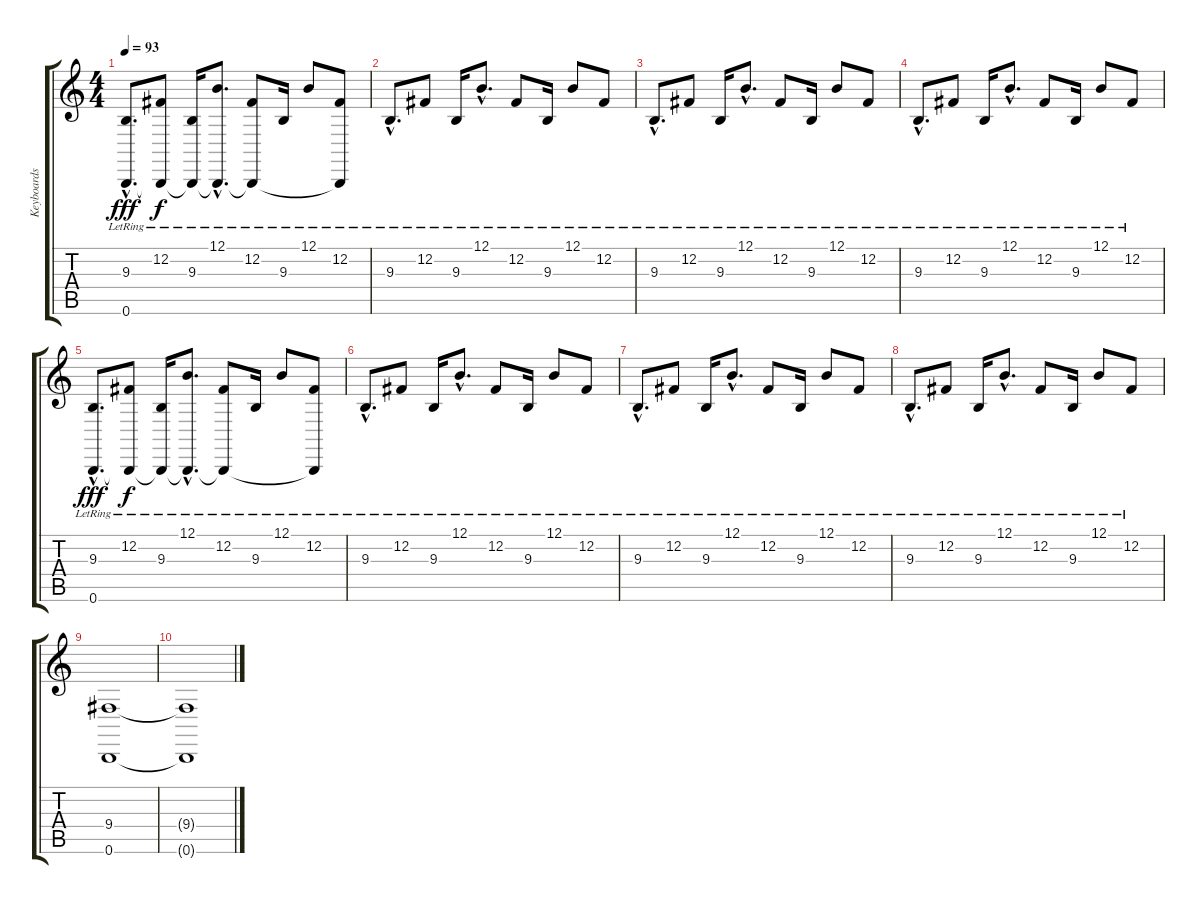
\track ("Keyboards" "Keyboards") {instrument electricgrandpiano}
\staff {score tabs}
\tuning (B3 Gb3 D3 A2 E2 B1) {hide}
\ts (4 4)
\tempo 93
\clef g2
\ks c
(9.3{hac lr} 0.6{hac}).8{d dy fff} (12.2{lr} 0.6{t}).8{dy f} (9.3{lr} 0.6{t}).16 (12.1{hac lr} 0.6{hac t}).8{d} (12.2{lr} 0.6{t}).8 9.3{lr}.16 12.1{lr}.8 (12.2{lr} 0.6{t}).8 |
9.3{hac lr}.8{d} 12.2{lr}.8 9.3{lr}.16 12.1{hac lr}.8{d} 12.2{lr}.8 9.3{lr}.16 12.1{lr}.8 12.2{lr}.8 |
9.3{hac lr}.8{d} 12.2{lr}.8 9.3{lr}.16 12.1{hac lr}.8{d} 12.2{lr}.8 9.3{lr}.16 12.1{lr}.8 12.2{lr}.8 |
9.3{hac lr}.8{d} 12.2{lr}.8 9.3{lr}.16 12.1{hac lr}.8{d} 12.2{lr}.8 9.3{lr}.16 12.1{lr}.8 12.2{lr}.8 |
(9.3{hac lr} 0.6{hac}).8{d dy fff} (12.2{lr} 0.6{t}).8{dy f} (9.3{lr} 0.6{t}).16 (12.1{hac lr} 0.6{hac t}).8{d} (12.2{lr} 0.6{t}).8 9.3{lr}.16 12.1{lr}.8 (12.2{lr} 0.6{t}).8 |
9.3{hac lr}.8{d} 12.2{lr}.8 9.3{lr}.16 12.1{hac lr}.8{d} 12.2{lr}.8 9.3{lr}.16 12.1{lr}.8 12.2{lr}.8 |
9.3{hac lr}.8{d} 12.2{lr}.8 9.3{lr}.16 12.1{hac lr}.8{d} 12.2{lr}.8 9.3{lr}.16 12.1{lr}.8 12.2{lr}.8 |
9.3{hac lr}.8{d} 12.2{lr}.8 9.3{lr}.16 12.1{hac lr}.8{d} 12.2{lr}.8 9.3{lr}.16 12.1{lr}.8 12.2{lr}.8 |
(9.4 0.6).1 |
(9.4{t} 0.6{t}).1
